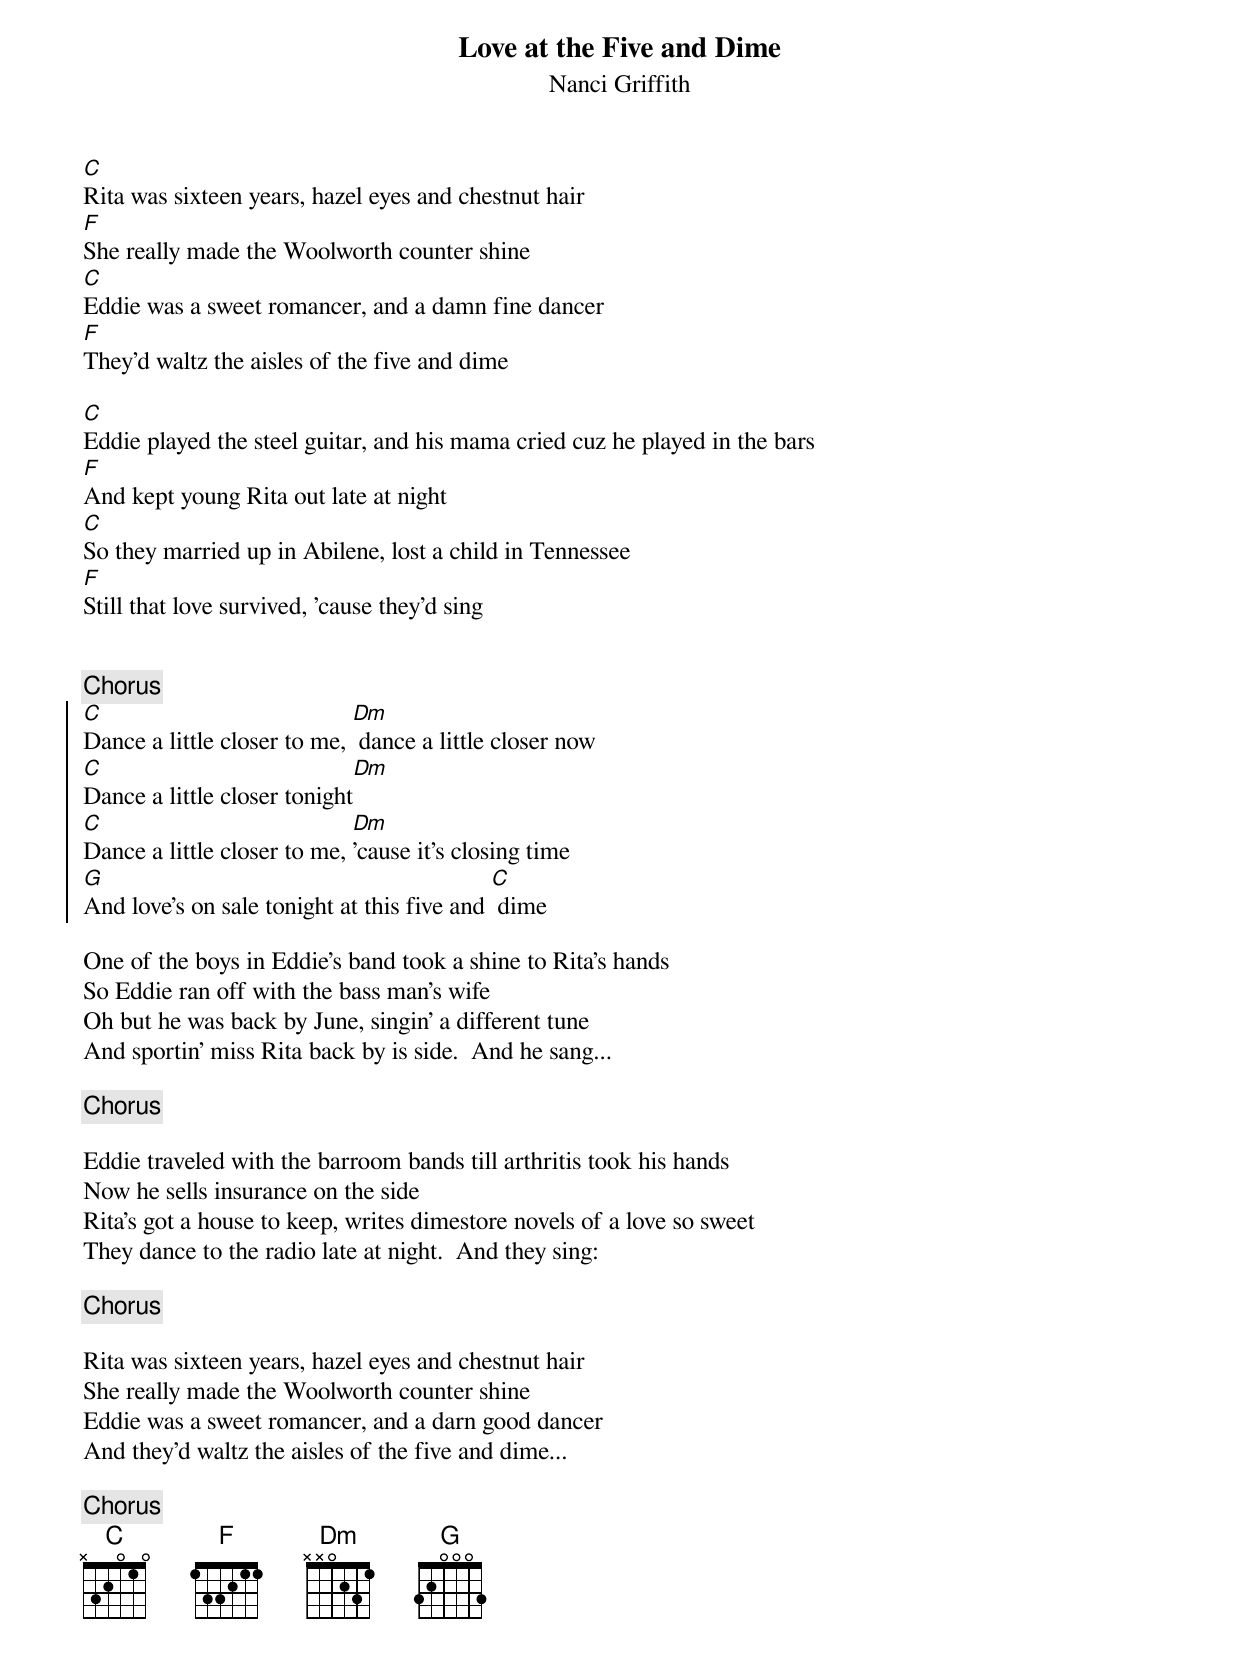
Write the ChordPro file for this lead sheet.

{title:Love at the Five and Dime}
{st:Nanci Griffith}
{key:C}

[C]Rita was sixteen years, hazel eyes and chestnut hair
[F]She really made the Woolworth counter shine
[C]Eddie was a sweet romancer, and a damn fine dancer
[F]They'd waltz the aisles of the five and dime

[C]Eddie played the steel guitar, and his mama cried cuz he played in the bars
[F]And kept young Rita out late at night
[C]So they married up in Abilene, lost a child in Tennessee
[F]Still that love survived, 'cause they'd sing


{c:Chorus}
{soc}
[C]Dance a little closer to me, [Dm] dance a little closer now
[C]Dance a little closer tonight[Dm]
[C]Dance a little closer to me, [Dm]'cause it's closing time
[G]And love's on sale tonight at this five and [C] dime
{eoc}

One of the boys in Eddie's band took a shine to Rita's hands
So Eddie ran off with the bass man's wife
Oh but he was back by June, singin' a different tune
And sportin' miss Rita back by is side.  And he sang...

{c:Chorus}

Eddie traveled with the barroom bands till arthritis took his hands
Now he sells insurance on the side
Rita's got a house to keep, writes dimestore novels of a love so sweet
They dance to the radio late at night.  And they sing:

{c:Chorus}

Rita was sixteen years, hazel eyes and chestnut hair
She really made the Woolworth counter shine
Eddie was a sweet romancer, and a darn good dancer
And they'd waltz the aisles of the five and dime...

{c:Chorus}
